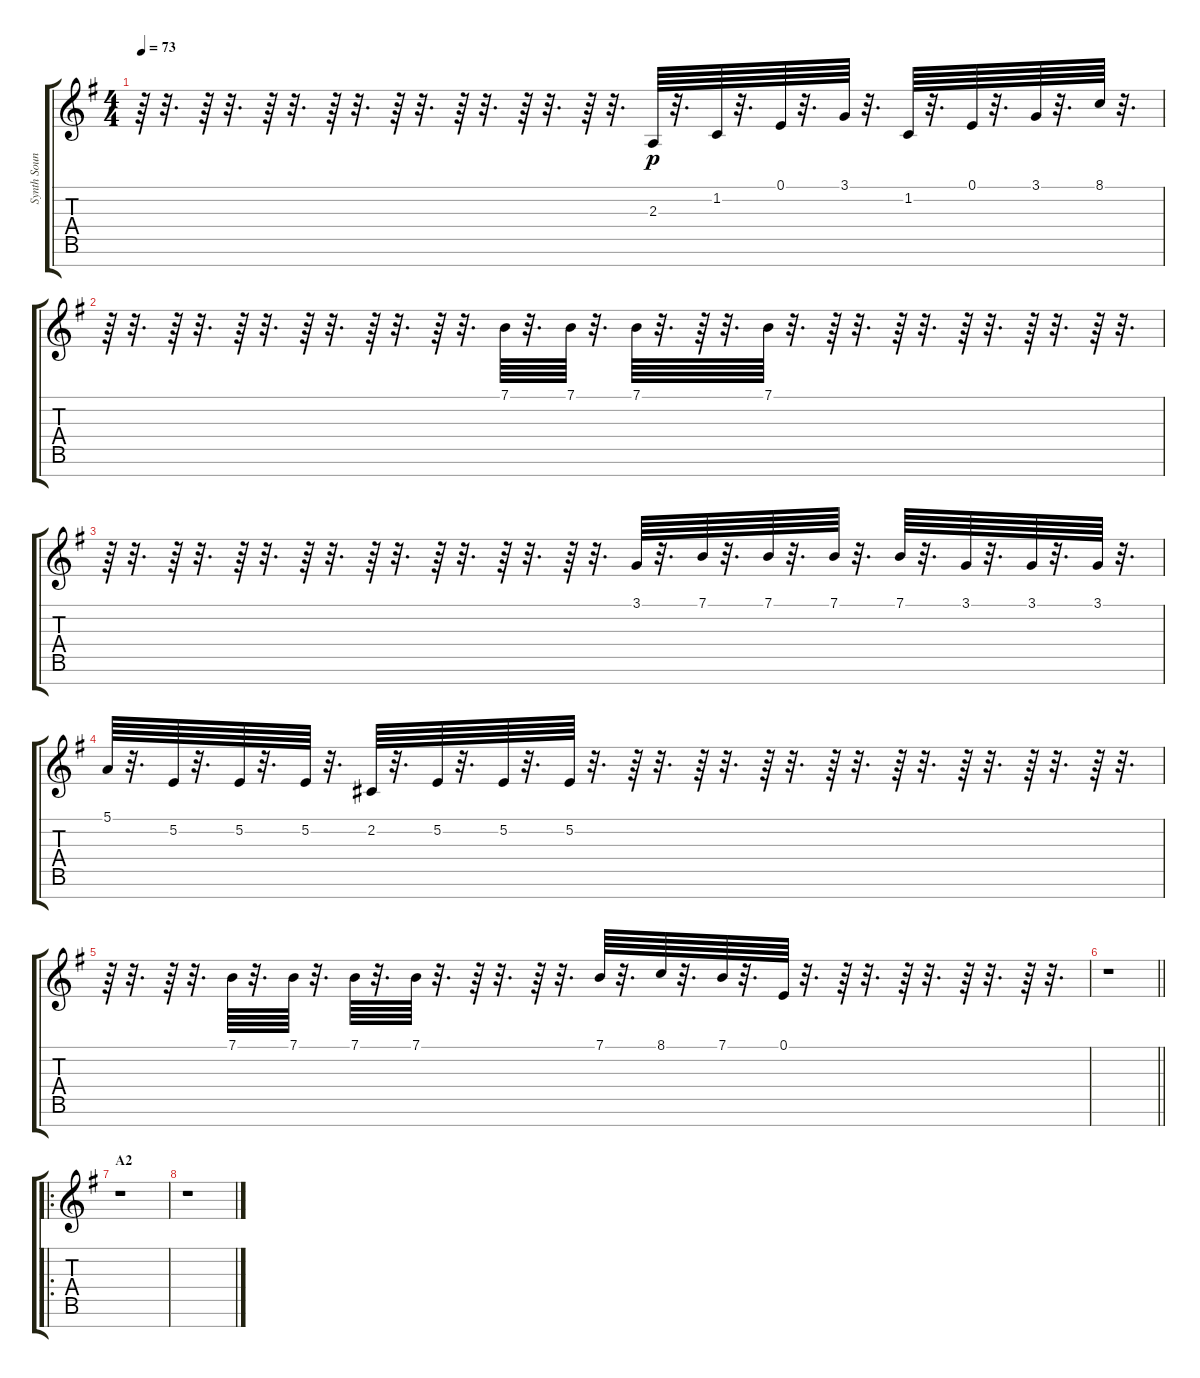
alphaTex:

\track ("Synth Sound" "Synth Soun") {instrument lead1square}
\staff {score tabs}
\tuning (E4 B3 G3 D3 A2 E2 B1) {hide}
\ts (4 4)
\tempo 73
\clef g2
\ks g
r.64{dy p} r.32{d} r.64 r.32{d} r.64 r.32{d} r.64 r.32{d} r.64 r.32{d} r.64 r.32{d} r.64 r.32{d} r.64 r.32{d} 2.3.64 r.32{d} 1.2.64 r.32{d} 0.1.64 r.32{d} 3.1.64 r.32{d} 1.2.64 r.32{d} 0.1.64 r.32{d} 3.1.64 r.32{d} 8.1.64 r.32{d} |
r.64 r.32{d} r.64 r.32{d} r.64 r.32{d} r.64 r.32{d} r.64 r.32{d} r.64 r.32{d} 7.1.64 r.32{d} 7.1.64 r.32{d} 7.1.64 r.32{d} r.64 r.32{d} 7.1.64 r.32{d} r.64 r.32{d} r.64 r.32{d} r.64 r.32{d} r.64 r.32{d} r.64 r.32{d} |
r.64 r.32{d} r.64 r.32{d} r.64 r.32{d} r.64 r.32{d} r.64 r.32{d} r.64 r.32{d} r.64 r.32{d} r.64 r.32{d} 3.1.64 r.32{d} 7.1.64 r.32{d} 7.1.64 r.32{d} 7.1.64 r.32{d} 7.1.64 r.32{d} 3.1.64 r.32{d} 3.1.64 r.32{d} 3.1.64 r.32{d} |
5.1.64 r.32{d} 5.2.64 r.32{d} 5.2.64 r.32{d} 5.2.64 r.32{d} 2.2.64 r.32{d} 5.2.64 r.32{d} 5.2.64 r.32{d} 5.2.64 r.32{d} r.64 r.32{d} r.64 r.32{d} r.64 r.32{d} r.64 r.32{d} r.64 r.32{d} r.64 r.32{d} r.64 r.32{d} r.64 r.32{d} |
r.64 r.32{d} r.64 r.32{d} 7.1.64 r.32{d} 7.1.64 r.32{d} 7.1.64 r.32{d} 7.1.64 r.32{d} r.64 r.32{d} r.64 r.32{d} 7.1.64 r.32{d} 8.1.64 r.32{d} 7.1.64 r.32{d} 0.1.64 r.32{d} r.64 r.32{d} r.64 r.32{d} r.64 r.32{d} r.64 r.32{d} |
\barLineRight lightlight
r.1 |
\ro
\section ("" "A2")
r.1 |
r.1
